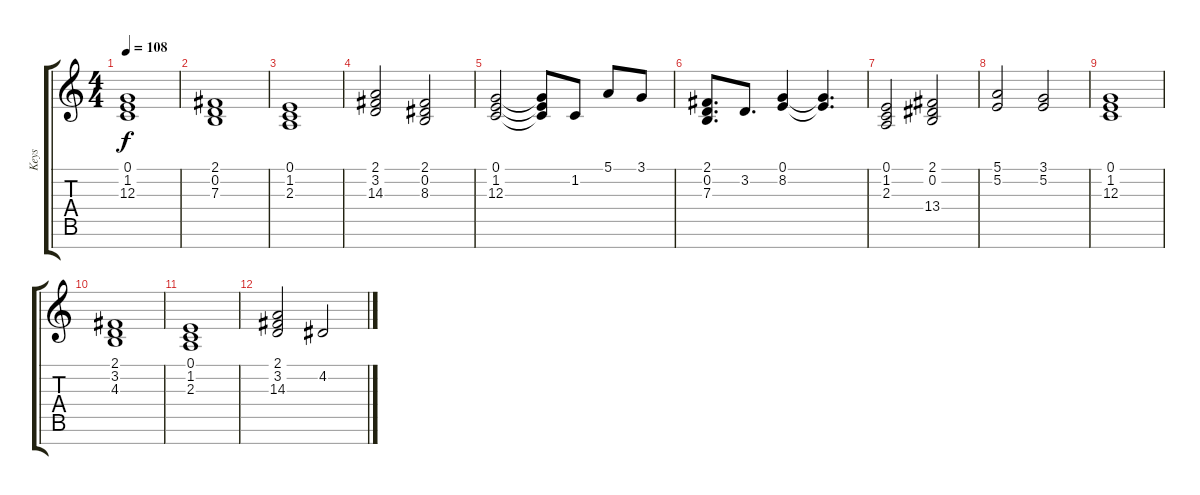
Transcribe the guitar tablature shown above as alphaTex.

\track ("Keys" "Keys") {instrument musicbox}
\staff {score tabs}
\tuning (E4 B3 G3 D3 A2 E2 B1) {hide}
\ts (4 4)
\tempo 108
\clef g2
\ks c
(0.1 1.2 12.3).1{dy f} |
(2.1 0.2 7.3).1 |
(0.1 1.2 2.3).1 |
(2.1 3.2 14.3).2 (2.1 0.2 8.3).2 |
(0.1 1.2 12.3).2 (0.1{t} 1.2{t} 12.3{t}).8 1.2.8 5.1.8 3.1.8 |
(2.1 0.2 7.3).8{d} 3.2.8{d} (0.1 8.2).4 (0.1{t} 8.2{t}).4{d} |
(0.1 1.2 2.3).2 (2.1 0.2 13.4).2 |
(5.1 5.2).2 (3.1 5.2).2 |
(0.1 1.2 12.3).1 |
(2.1 3.2 4.3).1 |
(0.1 1.2 2.3).1 |
(2.1 3.2 14.3).2 4.2.2
